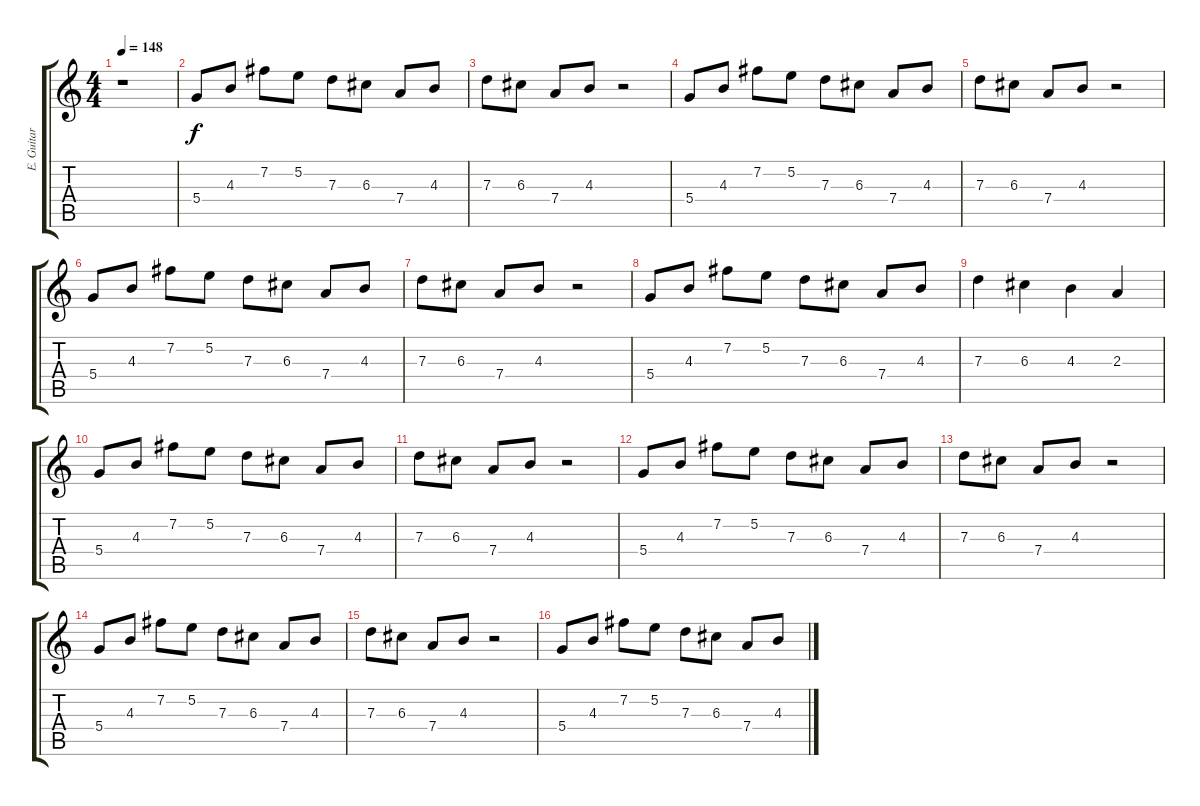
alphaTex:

\track ("E. Guitar" "E. Guitar") {instrument overdrivenguitar}
\staff {score tabs}
\tuning (E4 B3 G3 D3 A2 E2) {hide}
\ts (4 4)
\tempo 148
\clef g2
\ks c
r.1{dy f instrument overdrivenguitar} |
5.4.8 4.3.8 7.2.8 5.2.8 7.3.8 6.3.8 7.4.8 4.3.8 |
7.3.8 6.3.8 7.4.8 4.3.8 r.2 |
5.4.8 4.3.8 7.2.8 5.2.8 7.3.8 6.3.8 7.4.8 4.3.8 |
7.3.8 6.3.8 7.4.8 4.3.8 r.2 |
5.4.8 4.3.8 7.2.8 5.2.8 7.3.8 6.3.8 7.4.8 4.3.8 |
7.3.8 6.3.8 7.4.8 4.3.8 r.2 |
5.4.8 4.3.8 7.2.8 5.2.8 7.3.8 6.3.8 7.4.8 4.3.8 |
7.3.4 6.3.4 4.3.4 2.3.4 |
5.4.8 4.3.8 7.2.8 5.2.8 7.3.8 6.3.8 7.4.8 4.3.8 |
7.3.8 6.3.8 7.4.8 4.3.8 r.2 |
5.4.8 4.3.8 7.2.8 5.2.8 7.3.8 6.3.8 7.4.8 4.3.8 |
7.3.8 6.3.8 7.4.8 4.3.8 r.2 |
5.4.8 4.3.8 7.2.8 5.2.8 7.3.8 6.3.8 7.4.8 4.3.8 |
7.3.8 6.3.8 7.4.8 4.3.8 r.2 |
5.4.8 4.3.8 7.2.8 5.2.8 7.3.8 6.3.8 7.4.8 4.3.8
